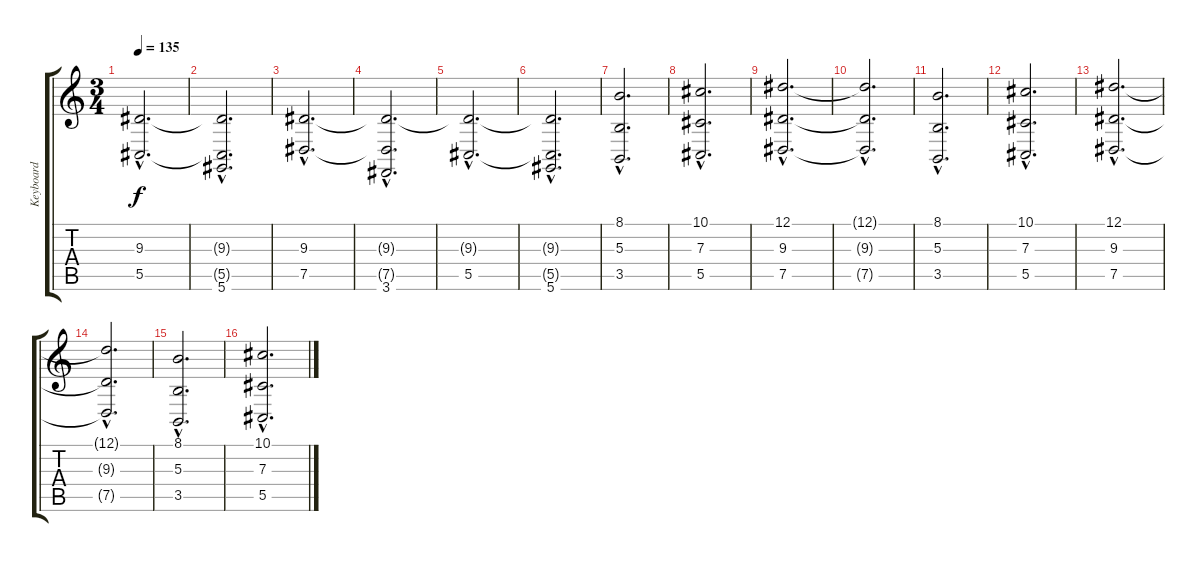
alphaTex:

\track ("Keyboard" "Keyboard") {instrument stringensemble1}
\staff {score tabs}
\tuning (Eb4 Bb3 Gb3 Db3 Ab2 Eb2) {hide}
\ts (3 4)
\tempo 135
\clef g2
\ks c
(9.3{hac t} 5.5{hac}).2{d dy f} |
(9.3{hac t} 5.5{hac t} 5.6{hac}).2{d} |
(9.3{hac} 7.5{hac}).2{d} |
(9.3{hac t} 7.5{hac t} 3.6{hac}).2{d} |
(9.3{hac t} 5.5{hac}).2{d} |
(9.3{hac t} 5.5{hac t} 5.6{hac}).2{d} |
(8.1{hac} 5.3{hac} 3.5{hac}).2{d} |
(10.1{hac} 7.3{hac} 5.5{hac}).2{d} |
(12.1{hac} 9.3{hac} 7.5{hac}).2{d} |
(12.1{hac t} 9.3{hac t} 7.5{hac t}).2{d} |
(8.1{hac} 5.3{hac} 3.5{hac}).2{d} |
(10.1{hac} 7.3{hac} 5.5{hac}).2{d} |
(12.1{hac} 9.3{hac} 7.5{hac}).2{d} |
(12.1{hac t} 9.3{hac t} 7.5{hac t}).2{d} |
(8.1{hac} 5.3{hac} 3.5{hac}).2{d} |
(10.1{hac} 7.3{hac} 5.5{hac}).2{d}
